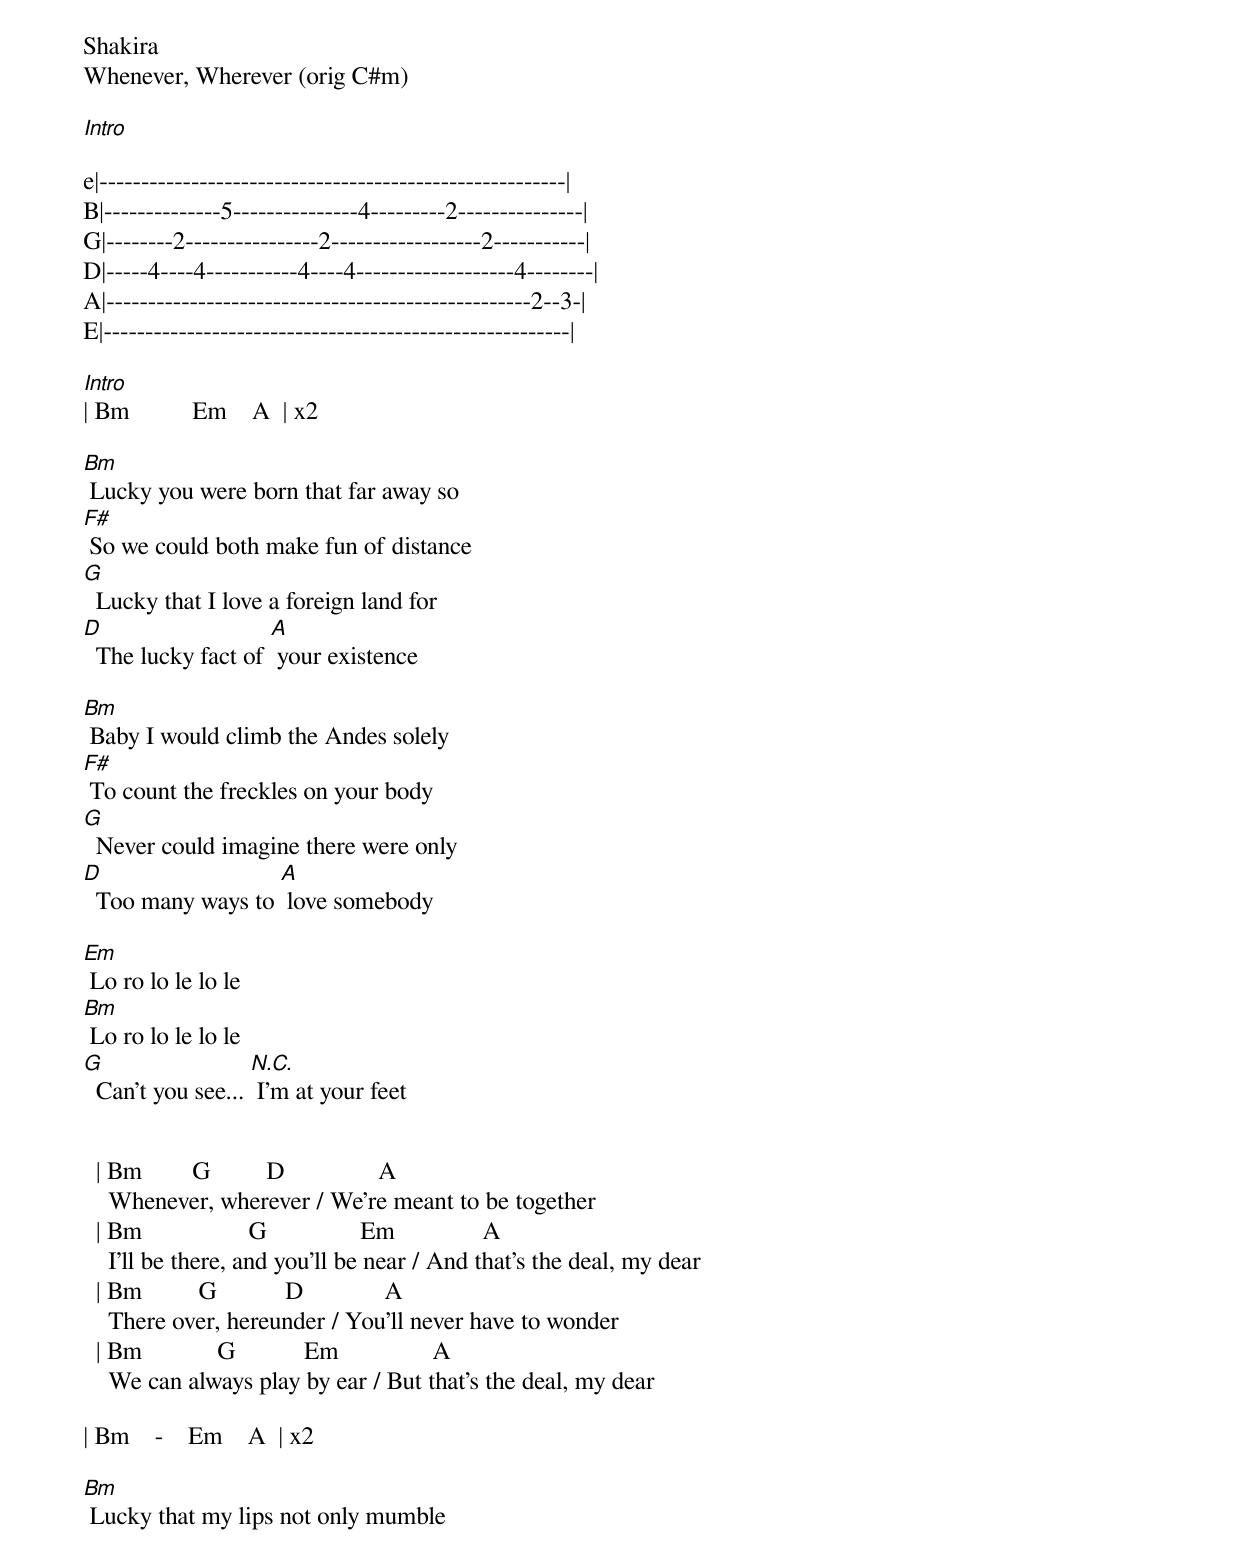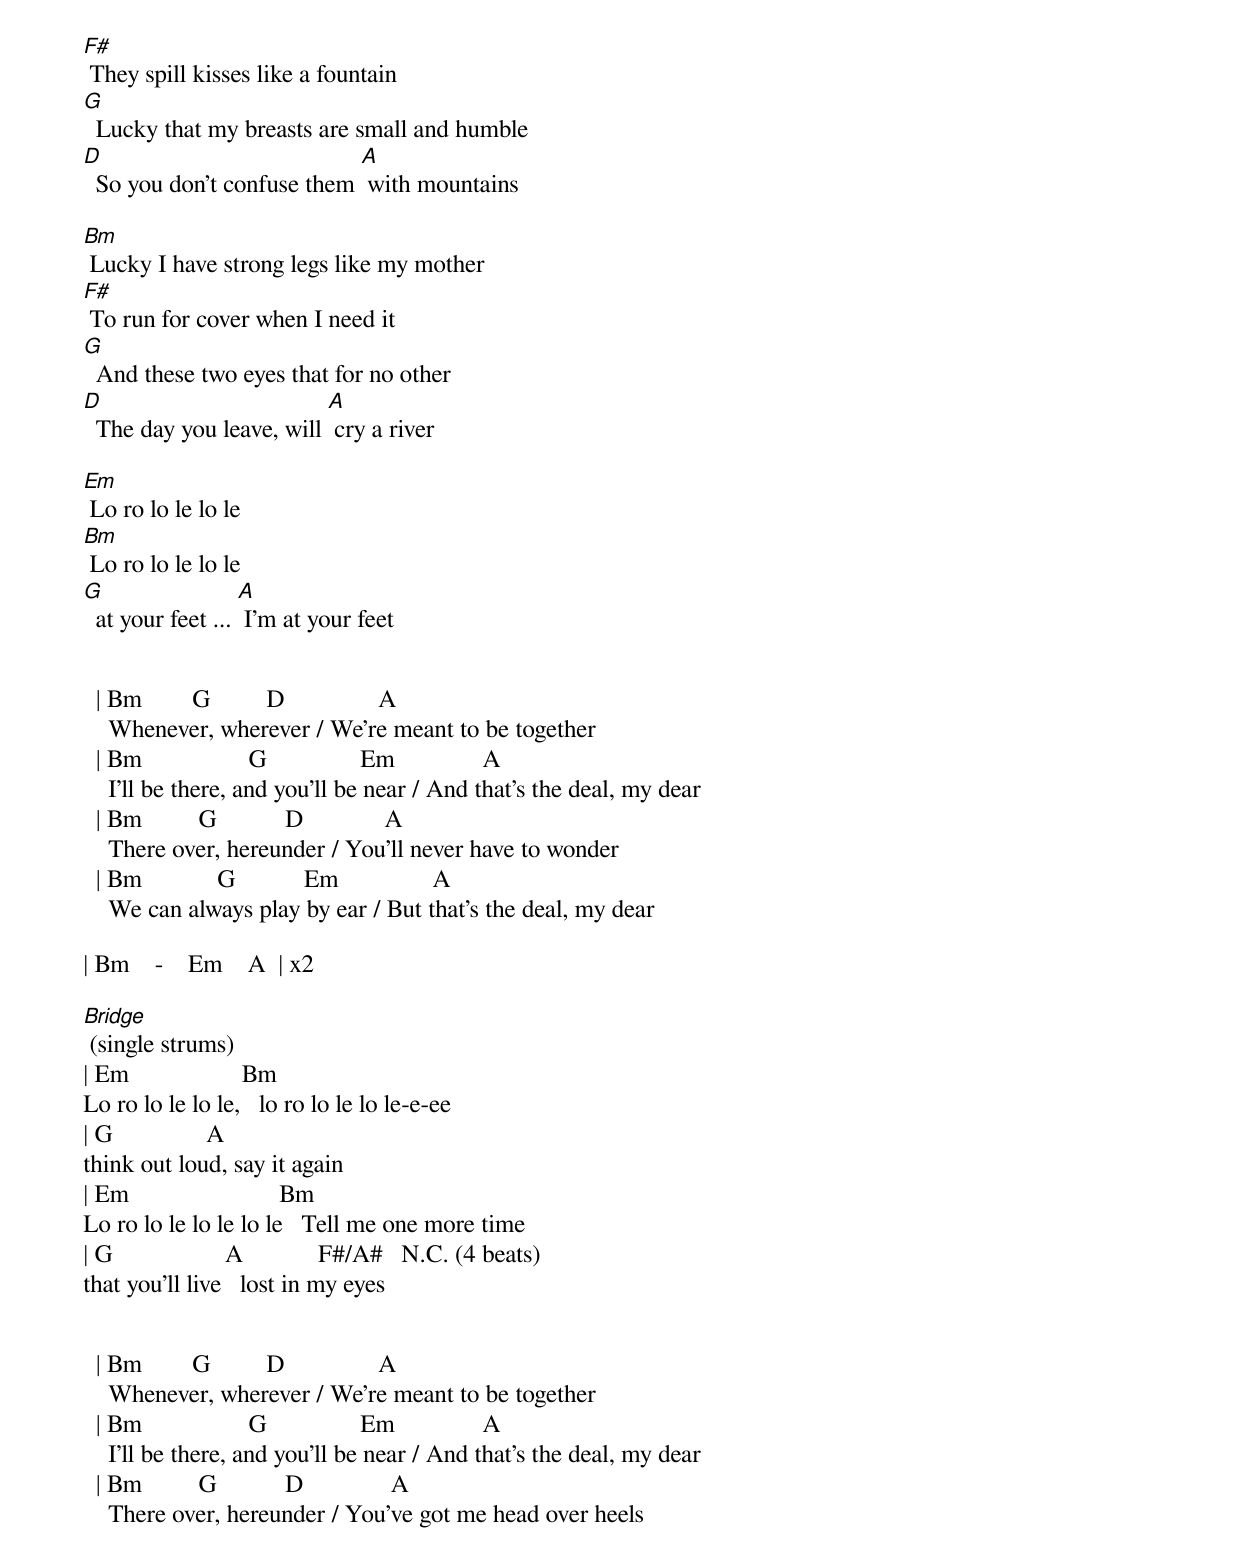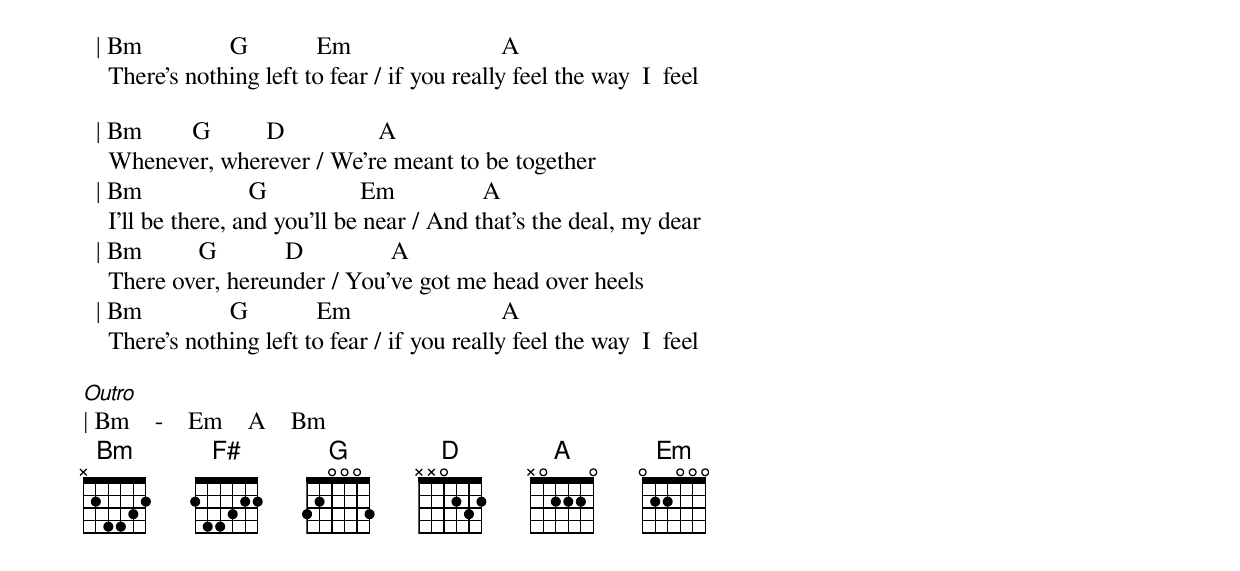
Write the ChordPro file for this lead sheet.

Shakira
Whenever, Wherever (orig C#m)

[Intro]

e|--------------------------------------------------------|
B|--------------5---------------4---------2---------------|
G|--------2----------------2------------------2-----------|
D|-----4----4-----------4----4-------------------4--------|
A|---------------------------------------------------2--3-|
E|--------------------------------------------------------|

[Intro]
| Bm          Em    A  | x2

[Bm] Lucky you were born that far away so
[F#] So we could both make fun of distance
[G]  Lucky that I love a foreign land for
[D]  The lucky fact of [A] your existence

[Bm] Baby I would climb the Andes solely
[F#] To count the freckles on your body
[G]  Never could imagine there were only
[D]  Too many ways to [A] love somebody

[Em] Lo ro lo le lo le
[Bm] Lo ro lo le lo le
[G]  Can't you see... [N.C.] I'm at your feet


  | Bm        G         D               A
    Whenever, wherever / We're meant to be together
  | Bm                 G               Em              A
    I'll be there, and you'll be near / And that's the deal, my dear
  | Bm         G           D             A
    There over, hereunder / You'll never have to wonder
  | Bm            G           Em               A
    We can always play by ear / But that's the deal, my dear

| Bm    -    Em    A  | x2

[Bm] Lucky that my lips not only mumble
[F#] They spill kisses like a fountain
[G]  Lucky that my breasts are small and humble
[D]  So you don't confuse them [A] with mountains

[Bm] Lucky I have strong legs like my mother
[F#] To run for cover when I need it
[G]  And these two eyes that for no other
[D]  The day you leave, will [A] cry a river

[Em] Lo ro lo le lo le
[Bm] Lo ro lo le lo le
[G]  at your feet ... [A] I'm at your feet


  | Bm        G         D               A
    Whenever, wherever / We're meant to be together
  | Bm                 G               Em              A
    I'll be there, and you'll be near / And that's the deal, my dear
  | Bm         G           D             A
    There over, hereunder / You'll never have to wonder
  | Bm            G           Em               A
    We can always play by ear / But that's the deal, my dear

| Bm    -    Em    A  | x2

[Bridge] (single strums)
| Em                  Bm
Lo ro lo le lo le,   lo ro lo le lo le-e-ee
| G               A
think out loud, say it again
| Em                        Bm
Lo ro lo le lo le lo le   Tell me one more time
| G                  A            F#/A#   N.C. (4 beats)
that you'll live   lost in my eyes


  | Bm        G         D               A
    Whenever, wherever / We're meant to be together
  | Bm                 G               Em              A
    I'll be there, and you'll be near / And that's the deal, my dear
  | Bm         G           D              A
    There over, hereunder / You've got me head over heels
  | Bm              G           Em                        A
    There's nothing left to fear / if you really feel the way  I  feel

  | Bm        G         D               A
    Whenever, wherever / We're meant to be together
  | Bm                 G               Em              A
    I'll be there, and you'll be near / And that's the deal, my dear
  | Bm         G           D              A
    There over, hereunder / You've got me head over heels
  | Bm              G           Em                        A
    There's nothing left to fear / if you really feel the way  I  feel

[Outro]
| Bm    -    Em    A    Bm
